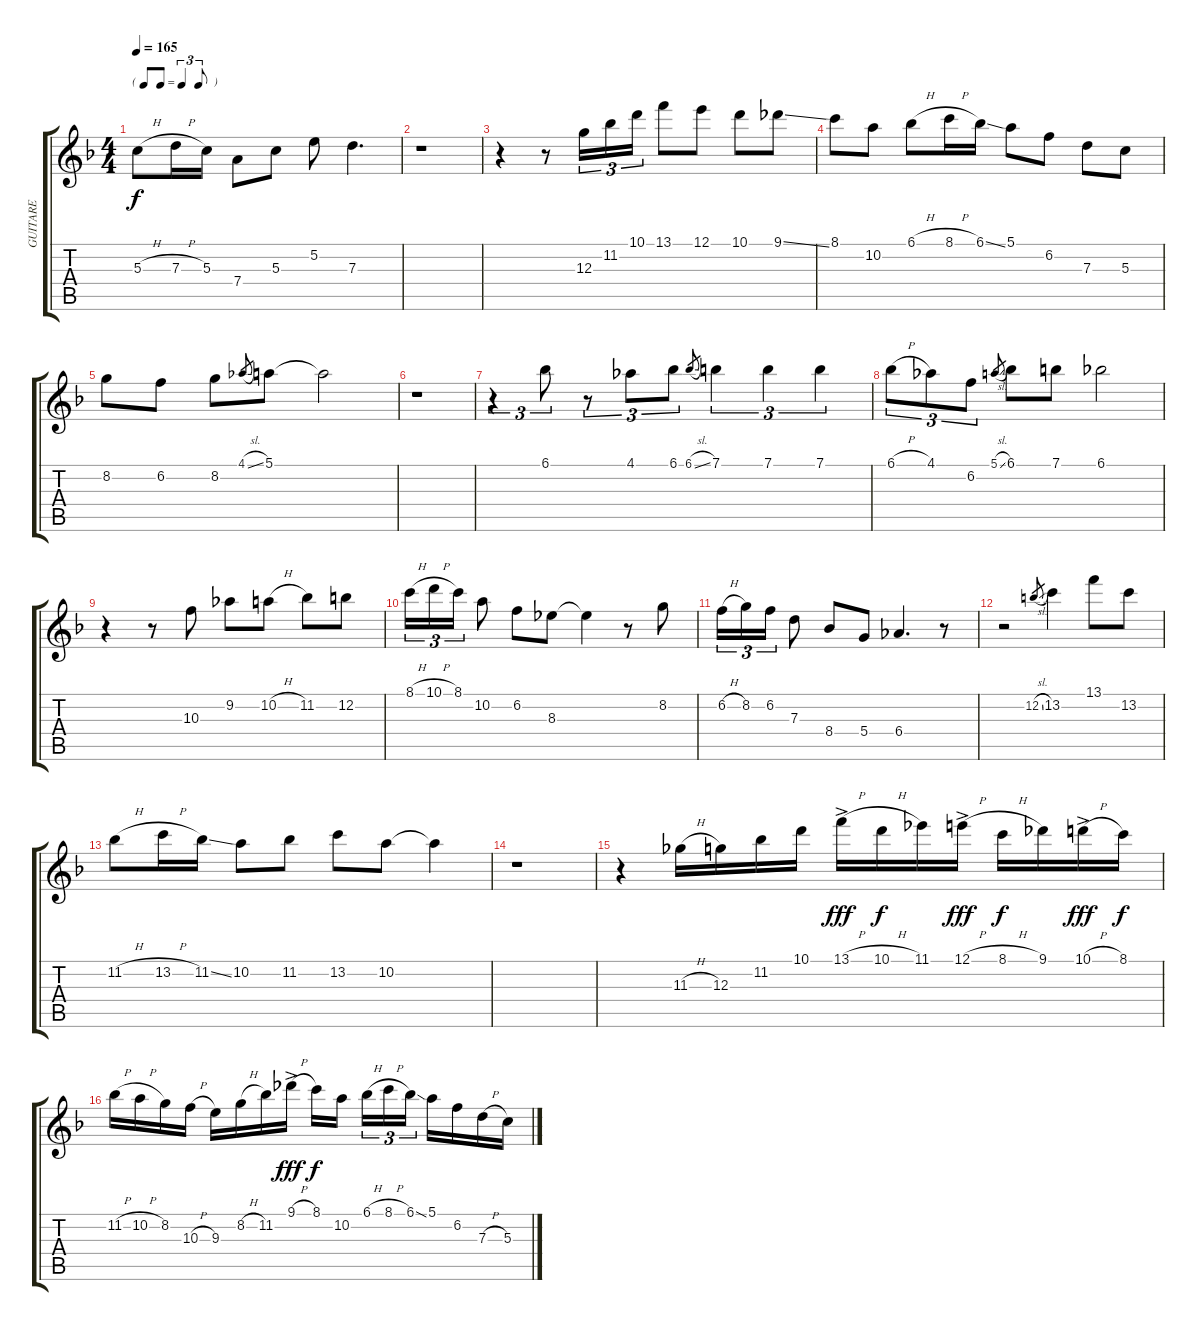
\track ("GUITARE" "GUITARE") {instrument electricguitarjazz}
\staff {score tabs}
\tuning (E4 B3 G3 D3 A2 E2) {hide}
\ts (4 4)
\tf triplet8th
\tempo 165
\clef g2
\ks f
5.3{h}.8{dy f} 7.3{h}.16 5.3.16 7.4.8 5.3.8 5.2.8 7.3.4{d} |
r.1 |
r.4 r.8 12.3.16{tu (3 2)} 11.2.16{tu (3 2)} 10.1.16{tu (3 2)} 13.1.8 12.1.8 10.1.8 9.1{ss}.8 |
8.1.8 10.2.8 6.1{h}.8 8.1{h}.16 6.1{ss}.16 5.1.8 6.2.8 7.3.8 5.3.8 |
8.2.8 6.2.8 8.2.8 4.1{sl}.8{gr} 5.1.8 5.1{t}.2 |
r.1 |
r.4{tu (3 2)} 6.1.8{tu (3 2)} r.8{tu (3 2)} 4.1.8{tu (3 2)} 6.1.8{tu (3 2)} 6.1{sl}.8{gr} 7.1.4{tu (3 2)} 7.1.4{tu (3 2)} 7.1.4{tu (3 2)} |
6.1{h}.8{tu (3 2)} 4.1.8{tu (3 2)} 6.2.8{tu (3 2)} 5.1{sl}.8{gr} 6.1.8 7.1.8 6.1.2 |
r.4 r.8 10.3.8 9.2.8 10.2{h}.8 11.2.8 12.2.8 |
8.1{h}.16{tu (3 2)} 10.1{h}.16{tu (3 2)} 8.1.16{tu (3 2)} 10.2.8 6.2.8 8.3.8 8.3{t}.4 r.8 8.2.8 |
6.2{h}.16{tu (3 2)} 8.2.16{tu (3 2)} 6.2.16{tu (3 2)} 7.3.8 8.4.8 5.4.8 6.4.4{d} r.8 |
r.2 12.2{sl}.8{gr} 13.2.4 13.1.8 13.2.8 |
11.2{h}.8 13.2{h}.16 11.2{ss}.16 10.2.8 11.2.8 13.2.8 10.2.8 10.2{t}.4 |
r.1 |
r.4 11.3{h}.16 12.3.16 11.2.16 10.1.16 13.1{h ac}.16{dy fff} 10.1{h}.16{dy f} 11.1.16 12.1{h ac}.16{dy fff} 8.1{h}.16{dy f} 9.1.16 10.1{h ac}.16{dy fff} 8.1.16{dy f} |
11.2{h}.16 10.2{h}.16 8.2.16 10.3{h}.16 9.3.16 8.2{h}.16 11.2.16 9.1{h ac}.16{dy fff} 8.1.16{dy f} 10.2.16{beam splitsecondary} 6.1{h}.16{tu (3 2)} 8.1{h}.16{tu (3 2)} 6.1{ss}.16{tu (3 2)} 5.1.16 6.2.16 7.3{h}.16 5.3.16
